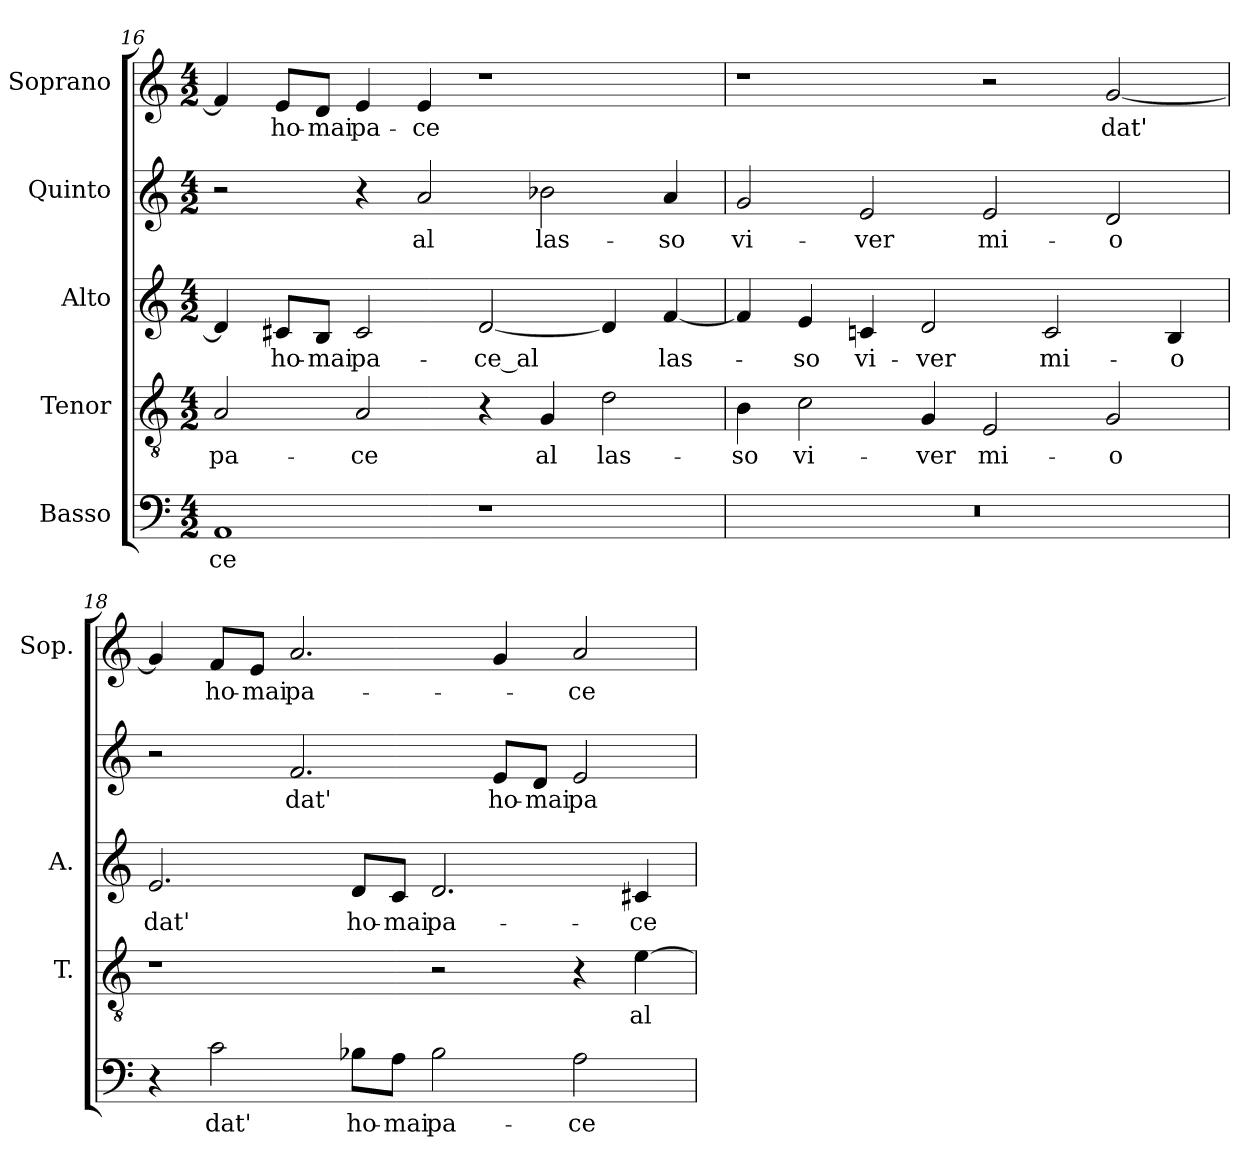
**kern	**text	**kern	**text	**kern	**text	**kern	**text	**kern	**text
*part5	*part5	*part4	*part4	*part3	*part3	*part2	*part2	*part1	*part1
*staff5	*staff5	*staff4	*staff4	*staff3	*staff3	*staff2	*staff2	*staff1	*staff1
*I"Basso	*	*I"Tenor	*	*I"Alto	*	*I"Quinto	*	*I"Soprano	*
*	*	*I'T.	*	*I'A.	*	*	*	*I'Sop.	*
*clefF4	*	*clefGv2	*	*clefG2	*	*clefG2	*	*clefG2	*
*	*	*ITrd7c12	*	*	*	*	*	*	*
*k[]	*	*k[]	*	*k[]	*	*k[]	*	*k[]	*
*C:	*	*C:	*	*C:	*	*C:	*	*C:	*
*M4/2	*	*M4/2	*	*M4/2	*	*M4/2	*	*M4/2	*
=16	=16	=16	=16	=16	=16	=16	=16	=16	=16
!	!LO:LY:b:color=#000000	!	!	!	!	!	!	!	!
!	!	!	!LO:LY:b:color=#000000	!	!	!	!	!	!
1AAi	-ce	2AAi/	pa-	4di/]	.	2r	.	4fi/]	.
!	!	!	!	!	!LO:LY:b:color=#000000	!	!	!	!
!	!	!	!	!	!	!	!	!	!LO:LY:b:color=#000000
.	.	.	.	8c#Xi/L	ho-	.	.	8ei/L	ho-
!	!	!	!	!	!LO:LY:b:color=#000000	!	!	!	!
!	!	!	!	!	!	!	!	!	!LO:LY:b:color=#000000
.	.	.	.	8Bi/J	-mai	.	.	8di/J	-mai
!	!	!	!LO:LY:b:color=#000000	!	!	!	!	!	!
!	!	!	!	!	!LO:LY:b:color=#000000	!	!	!	!
!	!	!	!	!	!	!	!	!	!LO:LY:b:color=#000000
.	.	2AAi/	-ce	2c#i/	pa-	4r	.	4ei/	pa-
!	!	!	!	!	!	!	!LO:LY:b:color=#000000	!	!
!	!	!	!	!	!	!	!	!	!LO:LY:b:color=#000000
.	.	.	.	.	.	2ai/	al	4ei/	-ce
!	!	!	!	!	!LO:LY:b:color=#000000	!	!	!	!
1r	.	4r	.	[<2di/	-ce_al	.	.	1r	.
!	!	!	!LO:LY:b:color=#000000	!	!	!	!	!	!
!	!	!	!	!	!	!	!LO:LY:b:color=#000000	!	!
.	.	4GGi/	al	.	.	2b-Xi\	las-	.	.
!	!	!	!LO:LY:b:color=#000000	!	!	!	!	!	!
.	.	2Di\	las-	4di/]	.	.	.	.	.
!	!	!	!	!	!LO:LY:b:color=#000000	!	!	!	!
!	!	!	!	!	!	!	!LO:LY:b:color=#000000	!	!
.	.	.	.	[<4fi/	las-	4ai/	-so	.	.
=17	=17	=17	=17	=17	=17	=17	=17	=17	=17
!LO:N:vis=1	!	!	!	!	!	!	!	!	!
!	!	!	!LO:LY:b:color=#000000	!	!	!	!	!	!
!	!	!	!	!	!	!	!LO:LY:b:color=#000000	!	!
0r	.	4BBi\	-so	4fi/]	.	2gi/	vi-	1r	.
!	!	!	!LO:LY:b:color=#000000	!	!	!	!	!	!
!	!	!	!	!	!LO:LY:b:color=#000000	!	!	!	!
.	.	2Ci\	vi-	4ei/	-so	.	.	.	.
!	!	!	!	!	!LO:LY:b:color=#000000	!	!	!	!
!	!	!	!	!	!	!	!LO:LY:b:color=#000000	!	!
.	.	.	.	4cni/	vi-	2ei/	-ver	.	.
!	!	!	!LO:LY:b:color=#000000	!	!	!	!	!	!
!	!	!	!	!	!LO:LY:b:color=#000000	!	!	!	!
.	.	4GGi/	-ver	2di/	-ver	.	.	.	.
!	!	!	!LO:LY:b:color=#000000	!	!	!	!	!	!
!	!	!	!	!	!	!	!LO:LY:b:color=#000000	!	!
.	.	2EEi/	mi-	.	.	2ei/	mi-	2r	.
!	!	!	!	!	!LO:LY:b:color=#000000	!	!	!	!
.	.	.	.	2ci/	mi-	.	.	.	.
!	!	!	!LO:LY:b:color=#000000	!	!	!	!	!	!
!	!	!	!	!	!	!	!LO:LY:b:color=#000000	!	!
!	!	!	!	!	!	!	!	!	!LO:LY:b:color=#000000
.	.	2GGi/	-o	.	.	2di/	-o	[<2gi/	dat'
!	!	!	!	!	!LO:LY:b:color=#000000	!	!	!	!
.	.	.	.	4Bi/	-o	.	.	.	.
!!LO:LB:g=z
=18	=18	=18	=18	=18	=18	=18	=18	=18	=18
!	!	!	!	!	!LO:LY:b:color=#000000	!	!	!	!
4r	.	1r	.	2.ei/	dat'	2r	.	4gi/]	.
!	!LO:LY:b:color=#000000	!	!	!	!	!	!	!	!
!	!	!	!	!	!	!	!	!	!LO:LY:b:color=#000000
2ci\	dat'	.	.	.	.	.	.	8fi/L	ho-
!	!	!	!	!	!	!	!	!	!LO:LY:b:color=#000000
.	.	.	.	.	.	.	.	8ei/J	-mai
!	!	!	!	!	!	!	!LO:LY:b:color=#000000	!	!
!	!	!	!	!	!	!	!	!	!LO:LY:b:color=#000000
.	.	.	.	.	.	2.fi/	dat'	2.ai/	pa-
!	!LO:LY:b:color=#000000	!	!	!	!	!	!	!	!
!	!	!	!	!	!LO:LY:b:color=#000000	!	!	!	!
8B-Xi\L	ho-	.	.	8di/L	ho-	.	.	.	.
!	!LO:LY:b:color=#000000	!	!	!	!	!	!	!	!
!	!	!	!	!	!LO:LY:b:color=#000000	!	!	!	!
8Ai\J	-mai	.	.	8ci/J	-mai	.	.	.	.
!	!LO:LY:b:color=#000000	!	!	!	!	!	!	!	!
!	!	!	!	!	!LO:LY:b:color=#000000	!	!	!	!
2B-i\	pa-	2r	.	2.di/	pa-	.	.	.	.
!	!	!	!	!	!	!	!LO:LY:b:color=#000000	!	!
.	.	.	.	.	.	8ei/L	ho-	4gi/	.
!	!	!	!	!	!	!	!LO:LY:b:color=#000000	!	!
.	.	.	.	.	.	8di/J	-mai	.	.
!	!LO:LY:b:color=#000000	!	!	!	!	!	!	!	!
!	!	!	!	!	!	!	!LO:LY:b:color=#000000	!	!
!	!	!	!	!	!	!	!	!	!LO:LY:b:color=#000000
2Ai\	-ce	4r	.	.	.	2ei/	pa-	2ai/	-ce
!	!	!	!LO:LY:b:color=#000000	!	!	!	!	!	!
!	!	!	!	!	!LO:LY:b:color=#000000	!	!	!	!
.	.	[>4Ei\	al	4c#Xi/	-ce	.	.	.	.
=	=	=	=	=	=	=	=	=	=
*-	*-	*-	*-	*-	*-	*-	*-	*-	*-
